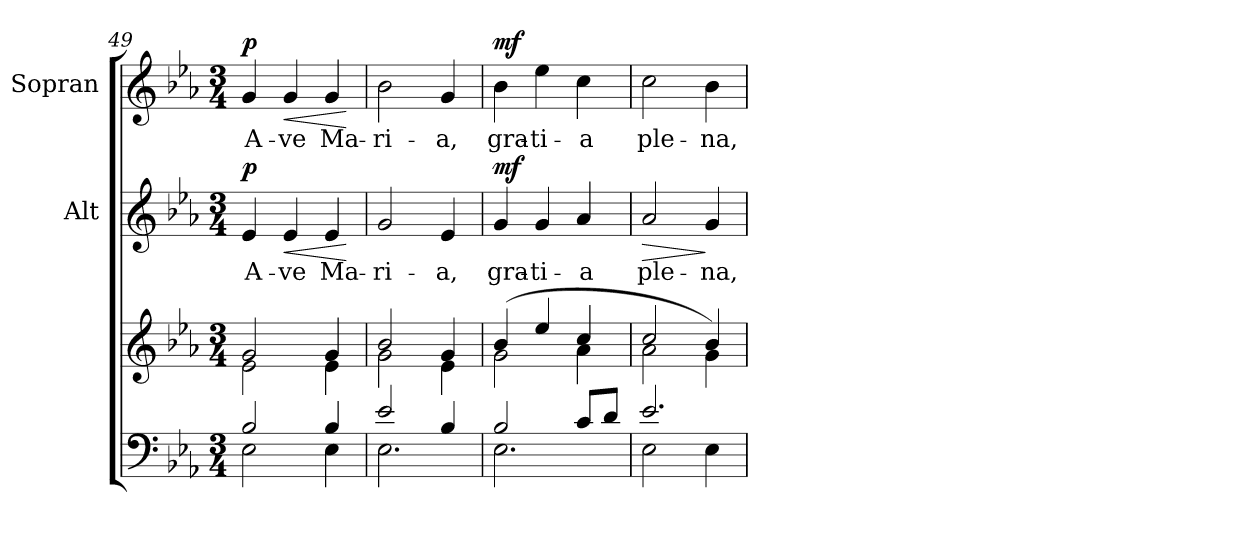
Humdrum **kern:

**kern	**kern	**kern	**text	**dynam	**kern	**text	**dynam
*part3	*part3	*part2	*part2	*part2	*part1	*part1	*part1
*staff4	*staff3	*staff2	*staff2	*staff2	*staff1	*staff1	*staff1
*	*	*I"Alt	*	*	*I"Sopran	*	*
*	*	*I'A.	*	*	*I'S.	*	*
*clefF4	*clefG2	*clefG2	*	*	*clefG2	*	*
*k[b-e-a-]	*k[b-e-a-]	*k[b-e-a-]	*	*	*k[b-e-a-]	*	*
*E-:	*E-:	*E-:	*	*	*E-:	*	*
*M3/4	*M3/4	*M3/4	*	*	*M3/4	*	*
=49	=49	=49	=49	=49	=49	=49	=49
*^	*^	*	*	*	*	*	*
!	!	!	!	!	!LO:LY:b	!LO:DY:a	!	!LO:LY:b	!LO:DY:a
2B-/	2E-\	2g/	2e-\	4e-/	A-	p	4g/	A-	p
!	!	!	!	!	!LO:LY:b	!LO:HP:b	!	!LO:LY:b	!LO:HP:b
.	.	.	.	4e-/	-ve	<	4g/	-ve	<
!	!	!	!	!	!LO:LY:b	!	!	!LO:LY:b	!
4B-/	4E-\	4g/	4e-\	4e-/	Ma-	.	4g/	Ma-	.
*v	*v	*	*	*	*	*	*	*	*
*	*v	*v	*	*	*	*	*	*
.	.	.	.	[	.	.	[
=50	=50	=50	=50	=50	=50	=50	=50
*^	*^	*	*	*	*	*	*
!	!	!	!	!	!LO:LY:b	!	!	!LO:LY:b	!
2e-/	2.E-\	2b-/	2g\	2g/	-ri-	.	2b-\	-ri-	.
!	!	!	!	!	!LO:LY:b	!	!	!LO:LY:b	!
4B-/	.	4g/	4e-\	4e-/	-a,	.	4g/	-a,	.
=51	=51	=51	=51	=51	=51	=51	=51	=51	=51
!	!	!	!	!	!LO:LY:b	!LO:DY:a	!	!LO:LY:b	!LO:DY:a
2B-/	2.E-\	(4b-/	2g\	4g/	gra-	mf	4b-\	gra-	mf
!	!	!	!	!	!LO:LY:b	!	!	!LO:LY:b	!
.	.	4ee-/	.	4g/	-ti-	.	4ee-\	-ti-	.
!	!	!	!	!	!LO:LY:b	!	!	!LO:LY:b	!
8c/L	.	4cc/	4a-\	4a-/	-a	.	4cc\	-a	.
8d/J	.	.	.	.	.	.	.	.	.
=52	=52	=52	=52	=52	=52	=52	=52	=52	=52
!	!	!	!	!	!LO:LY:b	!LO:HP:b	!	!LO:LY:b	!
2.e-/	2E-\	2cc/	2a-\	2a-/	ple-	>	2cc\	ple-	.
!	!	!	!	!	!LO:LY:b	!	!	!LO:LY:b	!
.	4E-\	4b-/)	4g\	4g/	-na,	]	4b-\	-na,	.
*v	*v	*	*	*	*	*	*	*	*
*	*v	*v	*	*	*	*	*	*
=	=	=	=	=	=	=	=
*-	*-	*-	*-	*-	*-	*-	*-
